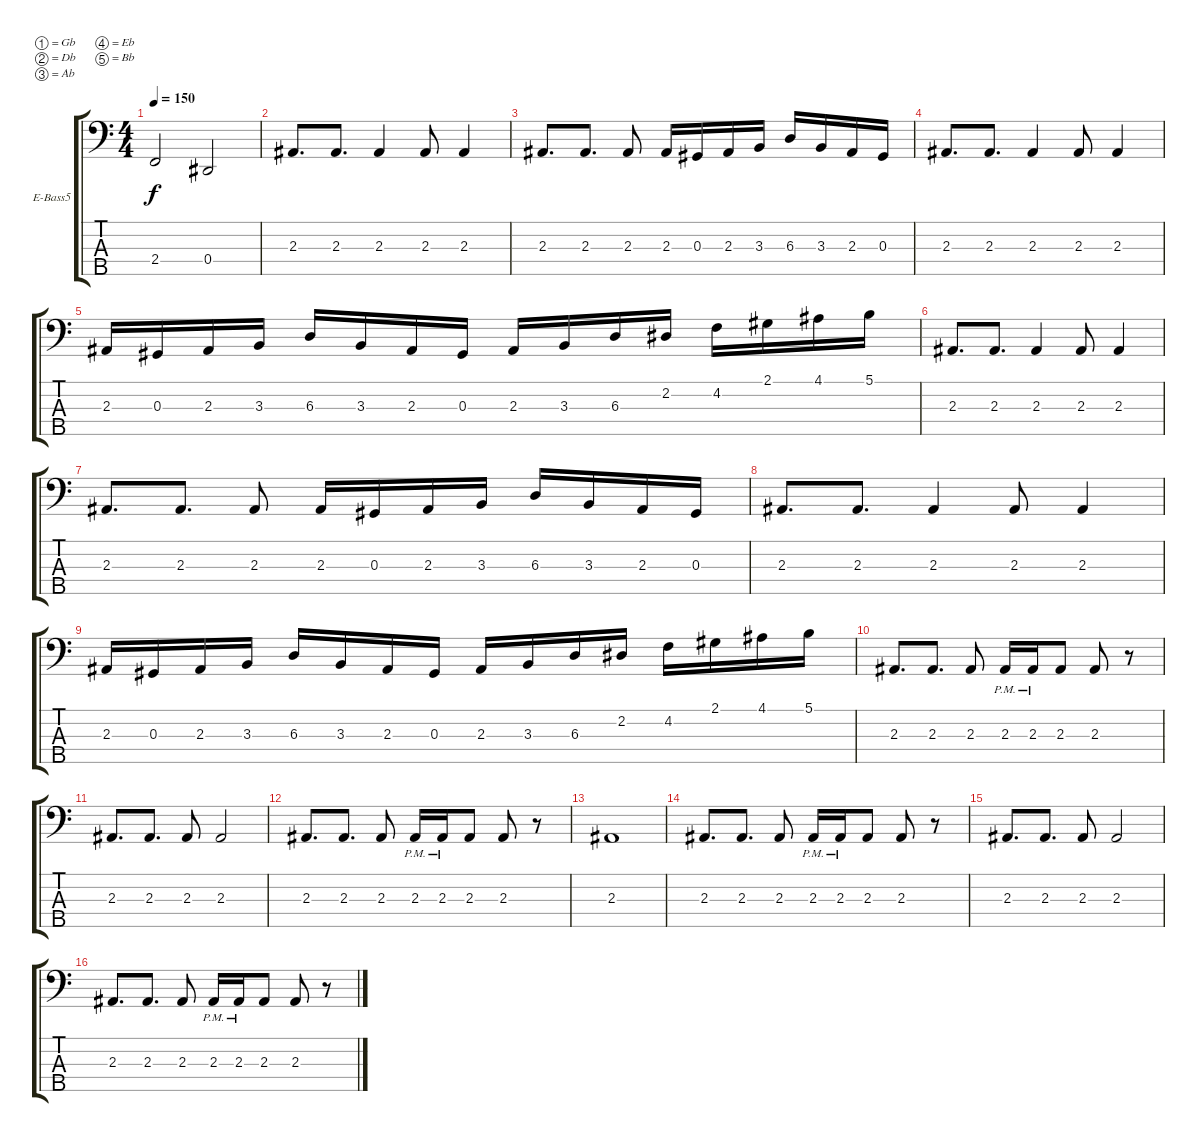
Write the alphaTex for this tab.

\defaultSystemsLayout 4
\bracketExtendMode groupsimilarinstruments
\firstSystemTrackNameOrientation horizontal
\otherSystemsTrackNameOrientation horizontal
\track ("Arif Mirabdolbaghi" "E-Bass5") {instrument electricbassfinger}
\staff {score tabs}
\tuning (Gb2 Db2 Ab1 Eb1 Bb0)
\ts (4 4)
\tempo 150
\clef f4
\ks c
2.4.2{dy f} 0.4.2 |
2.3.8{d} 2.3.8{d} 2.3.4 2.3.8 2.3.4 |
2.3.8{d} 2.3.8{d} 2.3.8 2.3.16 0.3.16 2.3.16 3.3.16 6.3.16 3.3.16 2.3.16 0.3.16 |
2.3.8{d} 2.3.8{d} 2.3.4 2.3.8 2.3.4 |
2.3.16 0.3.16 2.3.16 3.3.16 6.3.16 3.3.16 2.3.16 0.3.16 2.3.16 3.3.16 6.3.16 2.2.16 4.2.16 2.1.16 4.1.16 5.1.16 |
2.3.8{d} 2.3.8{d} 2.3.4 2.3.8 2.3.4 |
2.3.8{d} 2.3.8{d} 2.3.8 2.3.16 0.3.16 2.3.16 3.3.16 6.3.16 3.3.16 2.3.16 0.3.16 |
2.3.8{d} 2.3.8{d} 2.3.4 2.3.8 2.3.4 |
2.3.16 0.3.16 2.3.16 3.3.16 6.3.16 3.3.16 2.3.16 0.3.16 2.3.16 3.3.16 6.3.16 2.2.16 4.2.16 2.1.16 4.1.16 5.1.16 |
2.3.8{d} 2.3.8{d} 2.3.8 2.3{pm}.16 2.3{pm}.16 2.3.8 2.3.8 r.8 |
2.3.8{d} 2.3.8{d} 2.3.8 2.3.2 |
2.3.8{d} 2.3.8{d} 2.3.8 2.3{pm}.16 2.3{pm}.16 2.3.8 2.3.8 r.8 |
2.3.1 |
2.3.8{d} 2.3.8{d} 2.3.8 2.3{pm}.16 2.3{pm}.16 2.3.8 2.3.8 r.8 |
2.3.8{d} 2.3.8{d} 2.3.8 2.3.2 |
2.3.8{d} 2.3.8{d} 2.3.8 2.3{pm}.16 2.3{pm}.16 2.3.8 2.3.8 r.8
